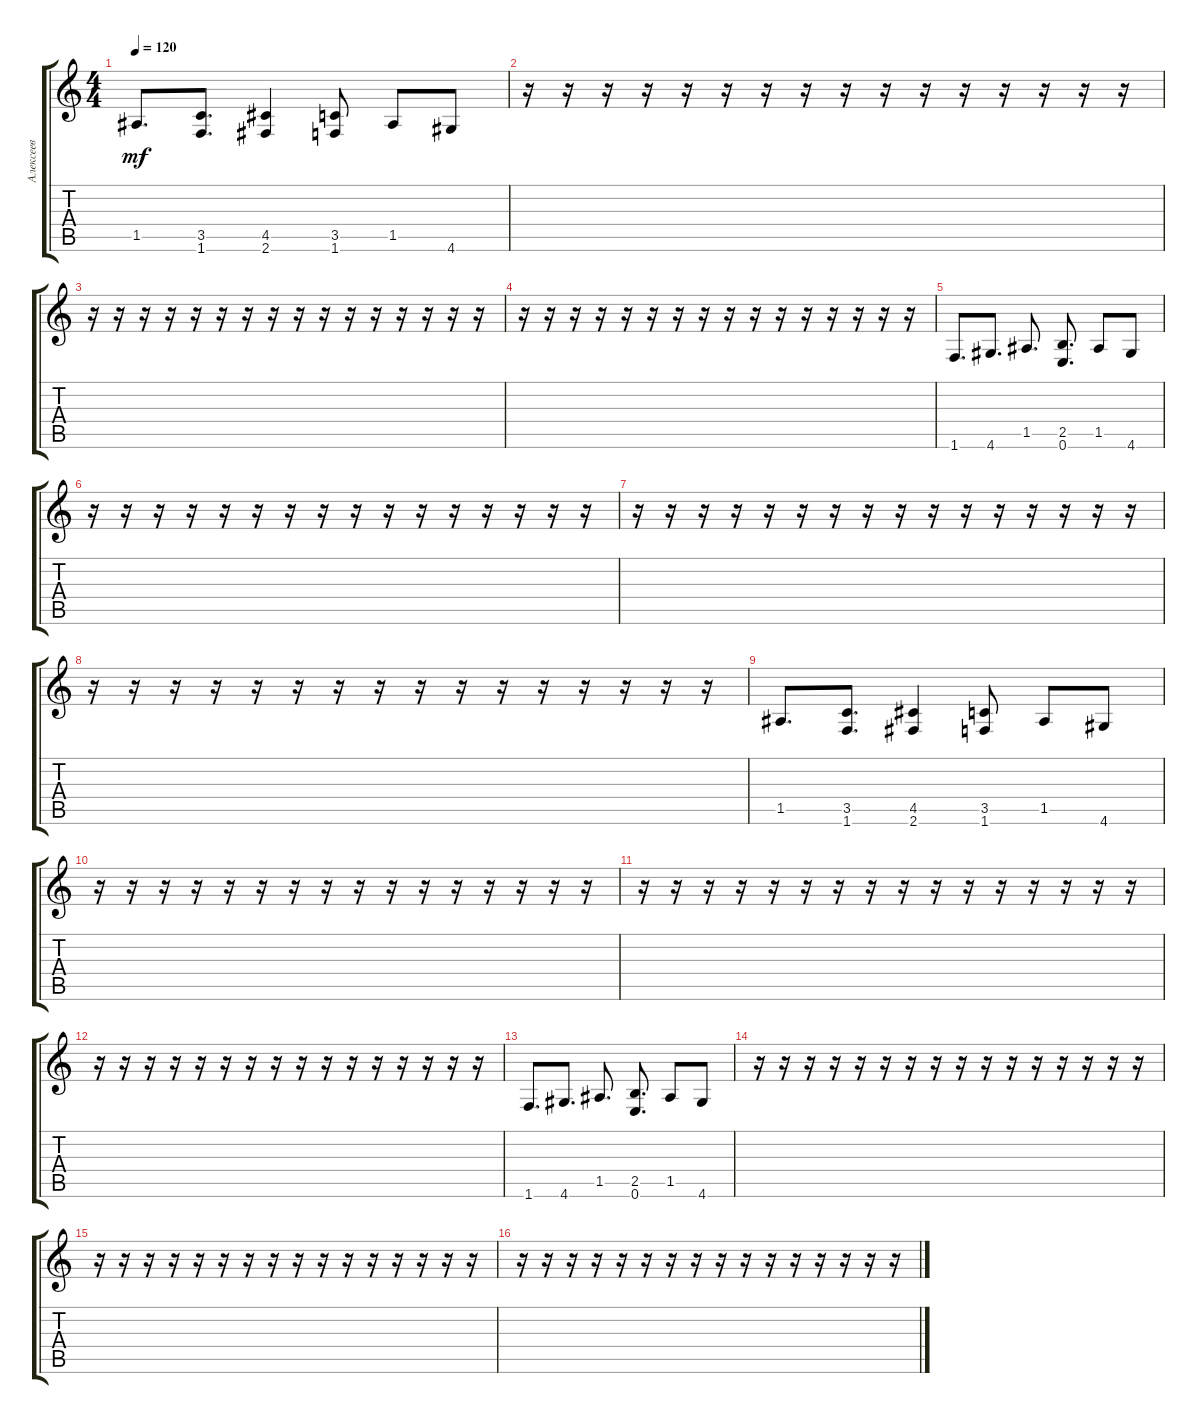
\track ("Алексеев" "Алексеев") {instrument overdrivenguitar}
\staff {score tabs}
\tuning (E4 B3 G3 D3 A2 E2) {hide}
\ts (4 4)
\tempo 120
\clef g2
\ks c
1.5.8{d dy mf} (3.5 1.6).8{d} (4.5 2.6).4 (3.5 1.6).8 1.5.8 4.6.8 |
r.16 r.16 r.16 r.16 r.16 r.16 r.16 r.16 r.16 r.16 r.16 r.16 r.16 r.16 r.16 r.16 |
r.16 r.16 r.16 r.16 r.16 r.16 r.16 r.16 r.16 r.16 r.16 r.16 r.16 r.16 r.16 r.16 |
r.16 r.16 r.16 r.16 r.16 r.16 r.16 r.16 r.16 r.16 r.16 r.16 r.16 r.16 r.16 r.16 |
1.6.8{d} 4.6.8{d} 1.5.8{d} (2.5 0.6).8{d} 1.5.8 4.6.8 |
r.16 r.16 r.16 r.16 r.16 r.16 r.16 r.16 r.16 r.16 r.16 r.16 r.16 r.16 r.16 r.16 |
r.16 r.16 r.16 r.16 r.16 r.16 r.16 r.16 r.16 r.16 r.16 r.16 r.16 r.16 r.16 r.16 |
r.16 r.16 r.16 r.16 r.16 r.16 r.16 r.16 r.16 r.16 r.16 r.16 r.16 r.16 r.16 r.16 |
1.5.8{d} (3.5 1.6).8{d} (4.5 2.6).4 (3.5 1.6).8 1.5.8 4.6.8 |
r.16 r.16 r.16 r.16 r.16 r.16 r.16 r.16 r.16 r.16 r.16 r.16 r.16 r.16 r.16 r.16 |
r.16 r.16 r.16 r.16 r.16 r.16 r.16 r.16 r.16 r.16 r.16 r.16 r.16 r.16 r.16 r.16 |
r.16 r.16 r.16 r.16 r.16 r.16 r.16 r.16 r.16 r.16 r.16 r.16 r.16 r.16 r.16 r.16 |
1.6.8{d} 4.6.8{d} 1.5.8{d} (2.5 0.6).8{d} 1.5.8 4.6.8 |
r.16 r.16 r.16 r.16 r.16 r.16 r.16 r.16 r.16 r.16 r.16 r.16 r.16 r.16 r.16 r.16 |
r.16 r.16 r.16 r.16 r.16 r.16 r.16 r.16 r.16 r.16 r.16 r.16 r.16 r.16 r.16 r.16 |
r.16 r.16 r.16 r.16 r.16 r.16 r.16 r.16 r.16 r.16 r.16 r.16 r.16 r.16 r.16 r.16
